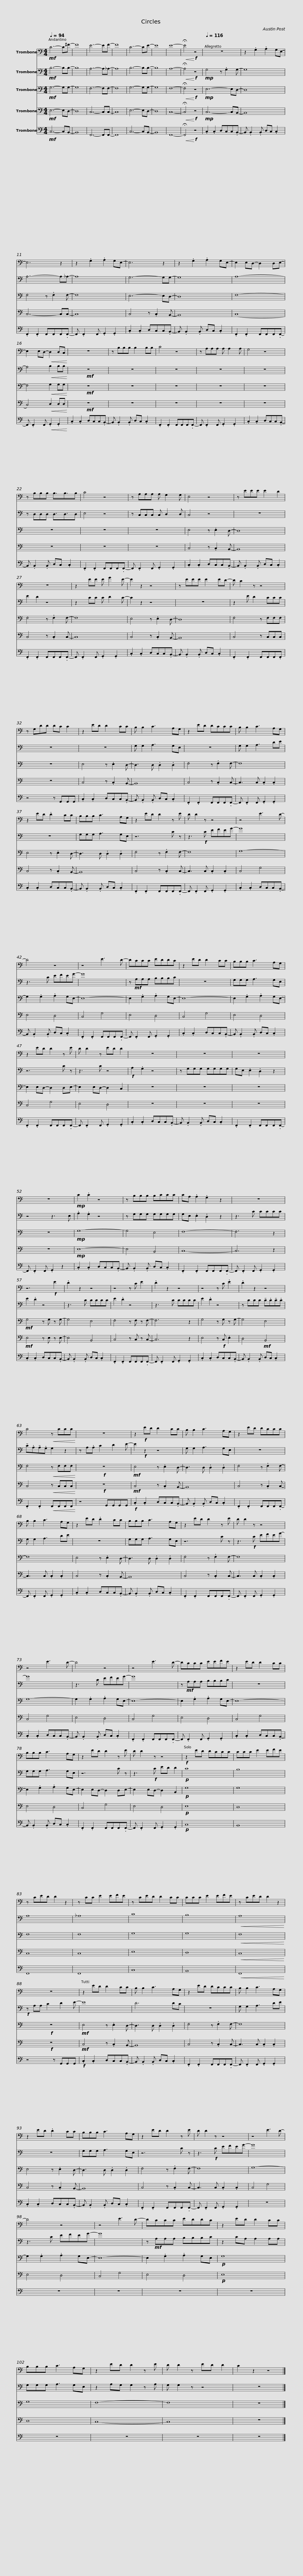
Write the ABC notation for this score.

X:1
%%score 1 2 3 4 5
L:1/8
Q:1/4=94
M:4/4
I:linebreak $
K:C
V:1 bass
V:2 bass
V:3 bass
V:4 bass
V:5 bass
V:1
!mf! C6- C^F- | F8 | E6- EF- | F8 | C6- CE- | %5
 E8 | E8- |!<(! !fermata!E4!<)!!f! z4 |[Q:1/4=116] z8 |$ z2 .G,2 .A,2 G,E,- | %10
 E,6 z2 | z2 .G,2 .A,2 G,E,- | E,6 z2 | z2 .G,2 .A,2 G,E,- |$ E,2 E,D,- D,2 D,E,- | %15
 E,2 E,D,-!<(! D,2 D,C,!<)! | z8 | z B,B,B, B,2 B,B, | C4 z4 |$ z A,A,A, A, A,2 A, | %20
 G,4 z4 | z B,B,B, B,3/2B,3/2B, | C4 z4 | z A,A,A, A, G,2 G, |$ E,4 z4 | %25
 z EEE E2 D2 | z8 | z2 EE E G2 E- | E2 z2 z4 |$ z EEE E2 ED- | %30
 D C2 z z4 | z G,DD DC C2 | z2 ED D2 CC |$ B, B,2 C3 A,G, | z2 ED DCCC | %35
 B, B,2 C3 A,G, | z2 ED .D2 CC | B,B,B, C3 A,G, |$ z2 ED D2 z E | D D2 z z4 | %40
 z4 E3 D- | D4 z4 | z4 E3 D- |$ DCCC EDDC | z2 ED D2 CC | %45
 B,B,B, C3 A,G, | z2 ED D2 z E |$ D D2 z ED D2 | z8 | z8 | %50
 z8 | z8 |$!mp! C2 .C2 z4 | z B,B,B, B,CCC | CA, .A,2 .G,2 z2 | %55
 z8 | z6!f! E2 |$ .D2 z2 z4 | z4 z C E2 | .D2 z2 z4 | %60
 z4 z C .E2 |$ .D2 z2 z4 | C4!<(! z CCC!<)! | z8 | z2!f! ED D2 CC |$ %65
 B, B,2 C3 A,G, | z2 ED DCCC | B, B,2 C3 A,G, | z2 ED .D2 CC | B,B,B, C3 A,G, |$ %70
 z2 ED D2 z E | D D2 z z4 | z4 E3 D- | D4 z4 | z4 E3 D- |$ %75
 DCCC EEFE | z2 ED D2 CC | B,B,B, C3 A,G, | z2 ED D2 z E |$ D D2 z z4 | %80
!f! z2 ED DCCC | CCC E2 EFE | z CED D2 z2 |$ z CC E2 EFE | z CED D2 CC | %85
 CCC E2 EFE | z CED D2 z2 |$ z8 | z2 ED D2 CC | B, B,2 C3 A,G, | %90
 z2 ED DCCC | B, B,2 C3 A,G, |$ z2 ED .D2 CC | B,B,B, C3 A,G, | z2 ED D2 z E | %95
 D D2 z z4 | z4 E3 D- |$ D4 z4 | z4 E3 D- | DCCC EDDC | %100
 z2 ED D2 CC | B,B,B, C3 A,G, |$ z2 ED D2 z E | D D2 z ED D2 | C2 z2 z4 |] %105
V:2
!mf! B,6- B,B,- | B,8 | A,6- A,_A,- | A,8 | B,6- B,B,- | %5
 B,8 | A,8- |!<(! !fermata!A,4!<)!!f! z4 |!mp! G,4 z .G,2 G,- |$ G,8 | %10
 A,6- A,_A,- | A,8 | G,6- G,G,- | G,8 |$ A,8- | %15
 A,4!<(! B,2 B,B,!<)! |!mf! z8 | z8 | z8 |$ z8 | %20
 z8 | z D,D,D, D,3/2D,3/2D, | E,4 z4 | z C,C,C, C, D,2 D, |$ C,4 z4 | %25
 z8 | E2 D2 z4 | z2 CC C D2 C- | C2 z2 z4 |$ z8 | %30
 z2 E D2 CCC | z8 | z8 |$ G, G,2 A,3 G,E, | z8 | %35
 G, G,2 A,3 DE | z8 | G,G,G, A,3 G,E, |$ z6 C z | z3!f! C EFEG- | %40
 G8 | z3 C EFEG- | G8 |$ z!mf! A,A,A, B,B,B,C | z8 | %45
 G,G,G, A,3 G,E, | z6 C z |$ z3 C z4 |!f! A,2 .G,2 z4 | z G,G,G, G,G,G,G, | %50
 G,E, .E,2 .D,2 z2 | z4 z3 E, |$ .A,2 .G,2 z4 | z G,G,G, G,G,G,G, | G,E, .E,2 .D,2 z2 | %55
 z3 C CCCC | E2 .D2 z4 |$ z3 C CCCC | E2 .D2 z4 | z3 C CCCC | %60
 E2 .D2 z4 |$ z CCC !tenuto!C.C!tenuto!C.C | !tenuto!C.A,!tenuto!A,.G, G,2 z2 | z A,.A, C2 D2 E- | E2!f! z2 z4 |$ %65
 G, G,2 A,3 G,E, | z8 | G, G,2 A,3 DE | z8 | G,G,G, A,3 G,E, |$ %70
 z6 C z | z3!f! C EFEG- | G8 | z3 C EFEG- | G8 |$ %75
 z!mf! A,A,A, B,B,B,C | z8 | G,G,G, A,3 G,E, | z6 C z |$ z3!f! C ED D2 | %80
!p! C8 | B,8 | A,8 |$ _A,8 | C8 | %85
 B,8 |!<(! A,8!<)! |$!f! z A,A, C2 D2 E- | E8 | D6 DC | %90
 z8 | G, G,2 A,3 DE |$ z8 | G,G,G, A,3 G,E, | z6 C z | %95
 z3!f! C EFEG- | G8 |$ z3 C EFEG- | G8 | z!mf! A,A,A, B,B,B,C | %100
 z2 CA, A,2 A,A, | G,G,G, A,3 G,E, |$ z2 A,G, G,2 z A, | G, G,2 z z4 | z8 |] %105
V:3
!mf! G,6- G,G,- | G,8 | F,6- F,F,- | F,8 | G,6- G,G,- | %5
 G,8 | F,8- |!<(! !fermata!F,4!<)!!f! z4 |!mp! E,6- E,D,- |$ D,8 | %10
 F,4 z .F,2 F,- | F,8 | E,6- E,D,- | D,8 |$ F,8- | %15
 F,4!<(! G,2 G,G,!<)! |!mf! z8 | z8 | z8 |$ z8 | %20
 z8 | z8 | z8 | z8 |$ E,4 z .E,2 D,- | %25
 D,8 | F,4 z .F,2 F,- | F,8 | E,4 z .E,2 D,- |$ D,8 | %30
 F,4 z F,F,F, | z8 | E,4 z .E,2 D,- |$ D,3 D, .D,2 .D,2 | F,4 z .F,2 F,- | %35
 F,8 | E,4 z .E,2 D,- | D,3 D, .D,2 .D,2 |$ F,4 z .F,2 F,- | F,8 | %40
 G,8- | G,2 .G,2 .A,2 G,E,- | E,8- |$ E,2 .G,2 .A,2 G,E,- | E,8- | %45
 E,2 .G,2 .A,2 G,E,- | E,2 E,D,- D,2 D,E,- |$ E,2 E,D,- D,2 C,2 | z8 | z8 | %50
 z8 | z8 |$!mp! G,8- | G,4 E,4 | F,8- | %55
 F,6 z2 |!mf! G,4 z G, z G,- |$ G,4 E,4 | F,4 z F, z F,- | F,6 z2 | %60
 G,4 z G, z G,- |$ G,4 E,4 | F,4!<(! z F,F,F,!<)! |!f! z8 |!mf! E,4 z .E,2 D,- |$ %65
 D,3 D, .D,2 .D,2 | F,4 z .F,2 F,- | F,8 | E,4 z .E,2 D,- | D,3 D, .D,2 .D,2 |$ %70
 F,4 z .F,2 F,- | F,8 | G,8- | G,2 .G,2 .A,2 G,E,- | E,8- |$ %75
 E,2 .G,2 .A,2 G,E,- | E,8- | E,2 .G,2 .A,2 G,E,- | E,2 E,D,- D,2 D,E,- |$ E,2 E,D,- D,2 B,,2 | %80
!p! G,8 | G,8 | F,8 |$ F,8 | G,8 | %85
 G,8 |!<(! F,8!<)! |$!f! z8 |!mf! E,4 z .E,2 D,- | D,3 D, .D,2 .D,2 | %90
 F,4 z .F,2 F,- | F,8 |$ E,4 z .E,2 D,- | D,3 D, .D,2 .D,2 | F,4 z .F,2 F,- | %95
 F,8 | G,8- |$ G,2 .G,2 .A,2 G,E,- | E,8- | E,2 .G,2 .A,2 G,E, | %100
!p! G,8 | G,8 |$ F,8- | F,8 | z8 |] %105
V:4
!mf! E,6- E,D,- | D,8 | C,6- C,C,- | C,8 | E,6- E,D,- | %5
 D,8 | C,8- |!<(! !fermata!C,4!<)!!f! z4 |!mp! C,6- C,B,,- |$ B,,8 | %10
 C,6- C,C,- | C,8 | C,4 z .C,2 B,,- | B,,8 |$ (C,8 | %15
 C,4)!<(! D,2 D,D,!<)! |!mf! z8 | z8 | z8 |$ z8 | %20
 z8 | z8 | z8 | z8 |$ C,4 z .C,2 B,,- | %25
 B,,8 | C,4 z .C,2 C,- | C,8 | C,4 z .C,2 B,,- |$ B,,8 | %30
 C,4 z C,C,C, | z8 | C,4 z .C,2 B,,- |$ B,,8 | C,4 z .C,2 C,- | %35
 C,3 C, .C,2 .C,2 | C,4 z .C,2 B,,- | B,,8 |$ C,4 z .C,2 C,- | C,3 C, .C,2 .C,2 | %40
 C,4 G,4 | E,4 D,4 | C,4 G,4 |$ E,4 D,4 | C,4 G,4 | %45
 E,4 D,4 | C,4 G,4 |$ E,4 D,4 | z8 | z8 | %50
 z8 | z8 |$!mp! E,8- | E,4 B,,4 | C,8- | %55
 C,6 z2 |!mf! E,4 z E, z E,- |$ E,4 B,,4 | C,4 z C, z C,- | C,6 z2 | %60
 E,4 z!f! C, .E,2 |$ D,4!mf! B,,4 | C,4!<(! z C,C,C,!<)! |!f! z8 |!mf! C,4 z .C,2 B,,- |$ %65
 B,,8 | C,4 z .C,2 C,- | C,3 C, .C,2 .C,2 | C,4 z .C,2 B,,- | B,,8 |$ %70
 C,4 z .C,2 C,- | C,3 C, .C,2 .C,2 | C,4 G,4 | E,4 D,4 | C,4 G,4 |$ %75
 E,4 D,4 | C,4 G,4 | E,4 D,4 | C,4 G,4 |$ E,4 D,4 | %80
!p! E,8 | D,8 | C,8 |$ C,8 | E,8 | %85
 D,8 |!<(! C,8!<)! |$!f! z8 |!mf! C,4 z .C,2 B,,- | B,,8 | %90
 C,4 z .C,2 C,- | C,3 C, .C,2 .C,2 |$ C,4 z .C,2 B,,- | B,,8 | C,4 z .C,2 C,- | %95
 C,3 C, .C,2 .C,2 | C,4 G,4 |$ E,4 D,4 | C,4 G,4 | E,4 D,4 | %100
!p! E,8 | D,8 |$ C,8- | C,8 | z8 |] %105
V:5
!mf! C,6- C,B,,- | B,,8 | F,,6- F,,F,,- | F,,8 | C,6- C,B,,- | %5
 B,,8 | F,,8- |!<(! !fermata!F,,4!<)!!f! z4 | .C,2 .C,2 D,C,C,.B,,- |$ B,, .B,,2 .B,, D,C, .C,2 | %10
 .F,,2 .F,,2 F,,F,,F,,.F,,- | F,, .F,,2 F,, .G,,2 .G,,2 | .C,2 .C,2 D,C,C,.B,,- | B,, .B,,2 .B,, D,C, .C,2 |$ .F,,2 .F,,2 F,,F,,F,,.F,,- | %15
 F,, .F,,2 F,,!<(! .G,,2 .G,,2!<)! | .C,2 .C,2 D,C,C,.B,,- | B,, .B,,2 .B,, D,C, .C,2 | .F,,2 .F,,2 F,,F,,F,,.F,,- |$ F,, .F,,2 F,, .G,,2 .G,,2 | %20
 .C,2 .C,2 D,C,C,.B,,- | B,, .B,,2 .B,, D,C, .C,2 | .F,,2 .F,,2 F,,F,,F,,.F,,- | F,, .F,,2 F,, .G,,2 .G,,2 |$ .C,2 .C,2 D,C,C,.B,,- | %25
 B,, .B,,2 .B,, D,C, .C,2 | .F,,2 .F,,2 F,,F,,F,,.F,,- | F,, .F,,2 F,, .G,,2 .G,,2 | .C,2 .C,2 D,C,C,.B,,- |$ B,, .B,,2 .B,, D,C, .C,2 | %30
 .F,,2 .F,,2 F,,F,,F,,.F,, | z4 z G,,G,,G,, | .C,2 .C,2 D,C,C,.B,,- |$ B,, .B,,2 .B,, D,C, .C,2 | .F,,2 .F,,2 F,,F,,F,,.F,,- | %35
 F,, .F,,2 F,, .G,,2 .G,,2 | .C,2 .C,2 D,C,C,.B,,- | B,, .B,,2 .B,, D,C, .C,2 |$ .F,,2 .F,,2 F,,F,,F,,.F,,- | F,, .F,,2 F,, .G,,2 .G,,2 | %40
 .C,2 .C,2 D,C,C,.B,,- | B,, .B,,2 .B,, D,C, .C,2 | .F,,2 .F,,2 F,,F,,F,,.F,,- |$ F,, .F,,2 F,, .G,,2 .G,,2 | .C,2 .C,2 D,C,C,.B,,- | %45
 B,, .B,,2 .B,, D,C, .C,2 | .F,,2 .F,,2 F,,F,,F,,.F,,- |$ F,, .F,,2 F,, .G,,2 .G,,2 | .C,2 .C,2 D,C,C,.B,,- | B,, .B,,2 .B,, D,C, .C,2 | %50
 .F,,2 .F,,2 F,,F,,F,,.F,,- | F,, .F,,2 F,, .G,,2 z2 |$ .C,2 .C,2 D,C,C,.B,,- | B,, .B,,2 .B,, D,C, .C,2 | .F,,2 .F,,2 F,,F,,F,,.F,,- | %55
 F,, .F,,2 F,, .G,,2 .G,,2 | .C,2 .C,2 D,C,C,.B,,- |$ B,, .B,,2 .B,, D,C, .C,2 | .F,,2 .F,,2 F,,F,,F,,.F,,- | F,, .F,,2 F,, .G,,2 .G,,2 | %60
 .C,2 .C,2 D,C,C,.B,,- |$ B,, .B,,2 .B,, D,C, .C,2 | .F,,2 .F,,2!<(! F,,F,,F,,F,,!<)! | z4 G,,G,,G,,G,, |!f! .C,2 .C,2 D,C,C,.B,,- |$ %65
 B,, .B,,2 .B,, D,C, .C,2 | .F,,2 .F,,2 F,,F,,F,,.F,,- | F,, .F,,2 F,, .G,,2 .G,,2 | .C,2 .C,2 D,C,C,.B,,- | B,, .B,,2 .B,, D,C, .C,2 |$ %70
 .F,,2 .F,,2 F,,F,,F,,.F,,- | F,, .F,,2 F,, .G,,2 .G,,2 | .C,2 .C,2 D,C,C,.B,,- | B,, .B,,2 .B,, D,C, .C,2 | .F,,2 .F,,2 F,,F,,F,,.F,,- |$ %75
 F,, .F,,2 F,, .G,,2 .G,,2 | .C,2 .C,2 D,C,C,.B,,- | B,, .B,,2 .B,, D,C, .C,2 | .F,,2 .F,,2 F,,F,,F,,.F,,- |$ F,, .F,,2 F,, .G,,2 .G,,2 | %80
!p! C,8 | B,,8 | F,,8 |$ F,,8 | C,8 | %85
 B,,8 |!<(! F,,8!<)! |$ z4 z G,,G,,G,, |!f! .C,2 .C,2 D,C,C,.B,,- | B,, .B,,2 .B,, D,C, .C,2 | %90
 .F,,2 .F,,2 F,,F,,F,,.F,,- | F,, .F,,2 F,, .G,,2 .G,,2 |$ .C,2 .C,2 D,C,C,.B,,- | B,, .B,,2 .B,, D,C, .C,2 | .F,,2 .F,,2 F,,F,,F,,.F,,- | %95
 F,, .F,,2 F,, .G,,2 .G,,2 | z8 |$ z8 | z8 | z8 | %100
 z8 | z8 |$ z8 | z8 | z8 |] %105
